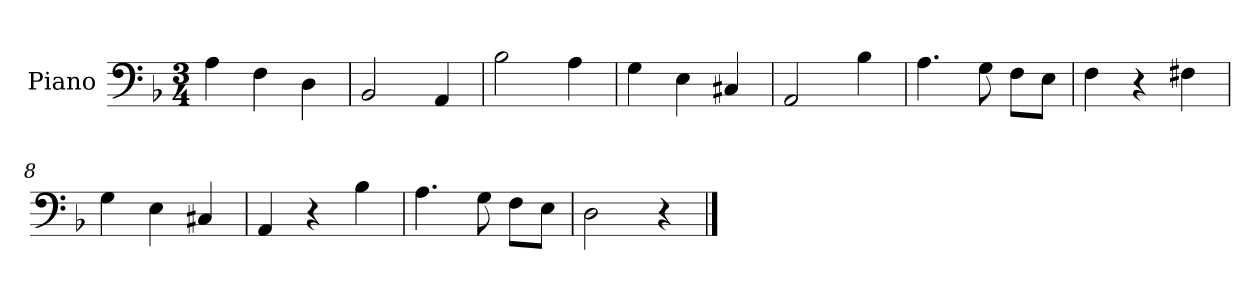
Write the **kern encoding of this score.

**kern
*part1
*staff1
*I"Piano
*I'Pno.
*clefF4
*k[b-]
*M3/4
*MM120
=1
4A\
4F\
4D\
=2
2BB-/
4AA/
=3
2B-\
4A\
=4
4G\
4E\
4C#X/
=5
2AA/
4B-\
=6
4.A\
8G\
8F\L
8E\J
=7
4F\
4r
4F#X\
=8
4G\
4E\
4C#X/
=9
4AA/
4r
4B-\
=10
4.A\
8G\
8F\L
8E\J
=11
2D\
4r
==
*-
